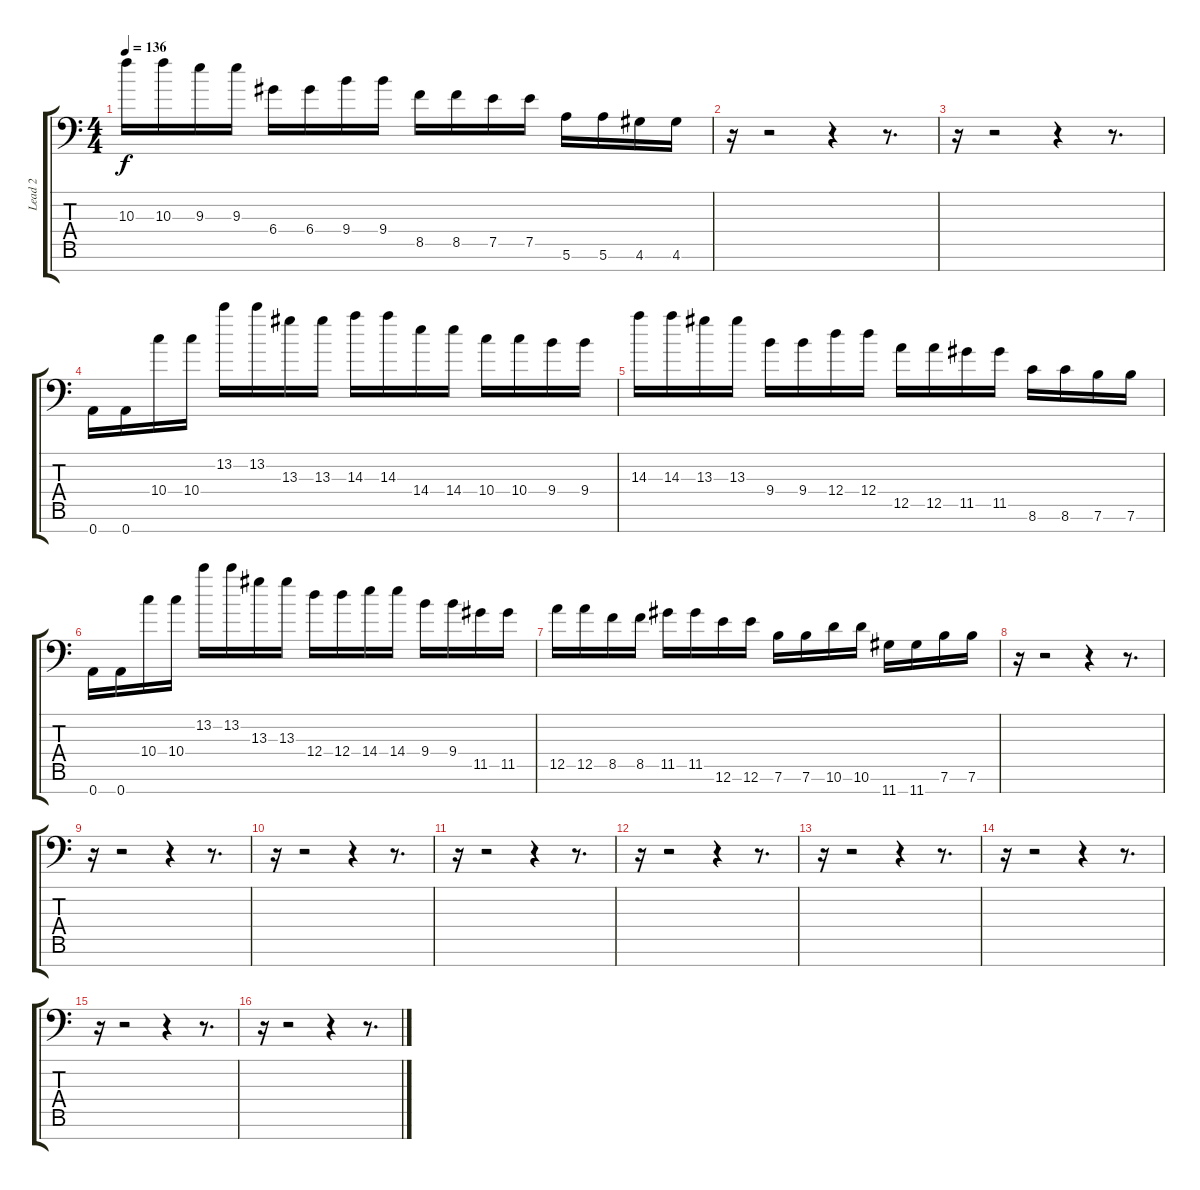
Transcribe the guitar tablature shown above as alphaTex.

\track ("Lead 2" "Lead 2") {instrument distortionguitar}
\staff {score tabs}
\tuning (E4 B3 G3 D3 A2 E2 A1) {hide}
\ts (4 4)
\tempo 136
\clef f4
\ks c
10.3.16{dy f} 10.3.16 9.3.16 9.3.16 6.4.16 6.4.16 9.4.16 9.4.16 8.5.16 8.5.16 7.5.16 7.5.16 5.6.16 5.6.16 4.6.16 4.6.16 |
r.16 r.2 r.4 r.8{d} |
r.16 r.2 r.4 r.8{d} |
0.7.16 0.7.16 10.4.16 10.4.16 13.2.16 13.2.16 13.3.16 13.3.16 14.3.16 14.3.16 14.4.16 14.4.16 10.4.16 10.4.16 9.4.16 9.4.16 |
14.3.16 14.3.16 13.3.16 13.3.16 9.4.16 9.4.16 12.4.16 12.4.16 12.5.16 12.5.16 11.5.16 11.5.16 8.6.16 8.6.16 7.6.16 7.6.16 |
0.7.16 0.7.16 10.4.16 10.4.16 13.2.16 13.2.16 13.3.16 13.3.16 12.4.16 12.4.16 14.4.16 14.4.16 9.4.16 9.4.16 11.5.16 11.5.16 |
12.5.16 12.5.16 8.5.16 8.5.16 11.5.16 11.5.16 12.6.16 12.6.16 7.6.16 7.6.16 10.6.16 10.6.16 11.7.16 11.7.16 7.6.16 7.6.16 |
r.16 r.2 r.4 r.8{d} |
r.16 r.2 r.4 r.8{d} |
r.16 r.2 r.4 r.8{d} |
r.16 r.2 r.4 r.8{d} |
r.16 r.2 r.4 r.8{d} |
r.16 r.2 r.4 r.8{d} |
r.16 r.2 r.4 r.8{d} |
r.16 r.2 r.4 r.8{d} |
r.16 r.2 r.4 r.8{d}
